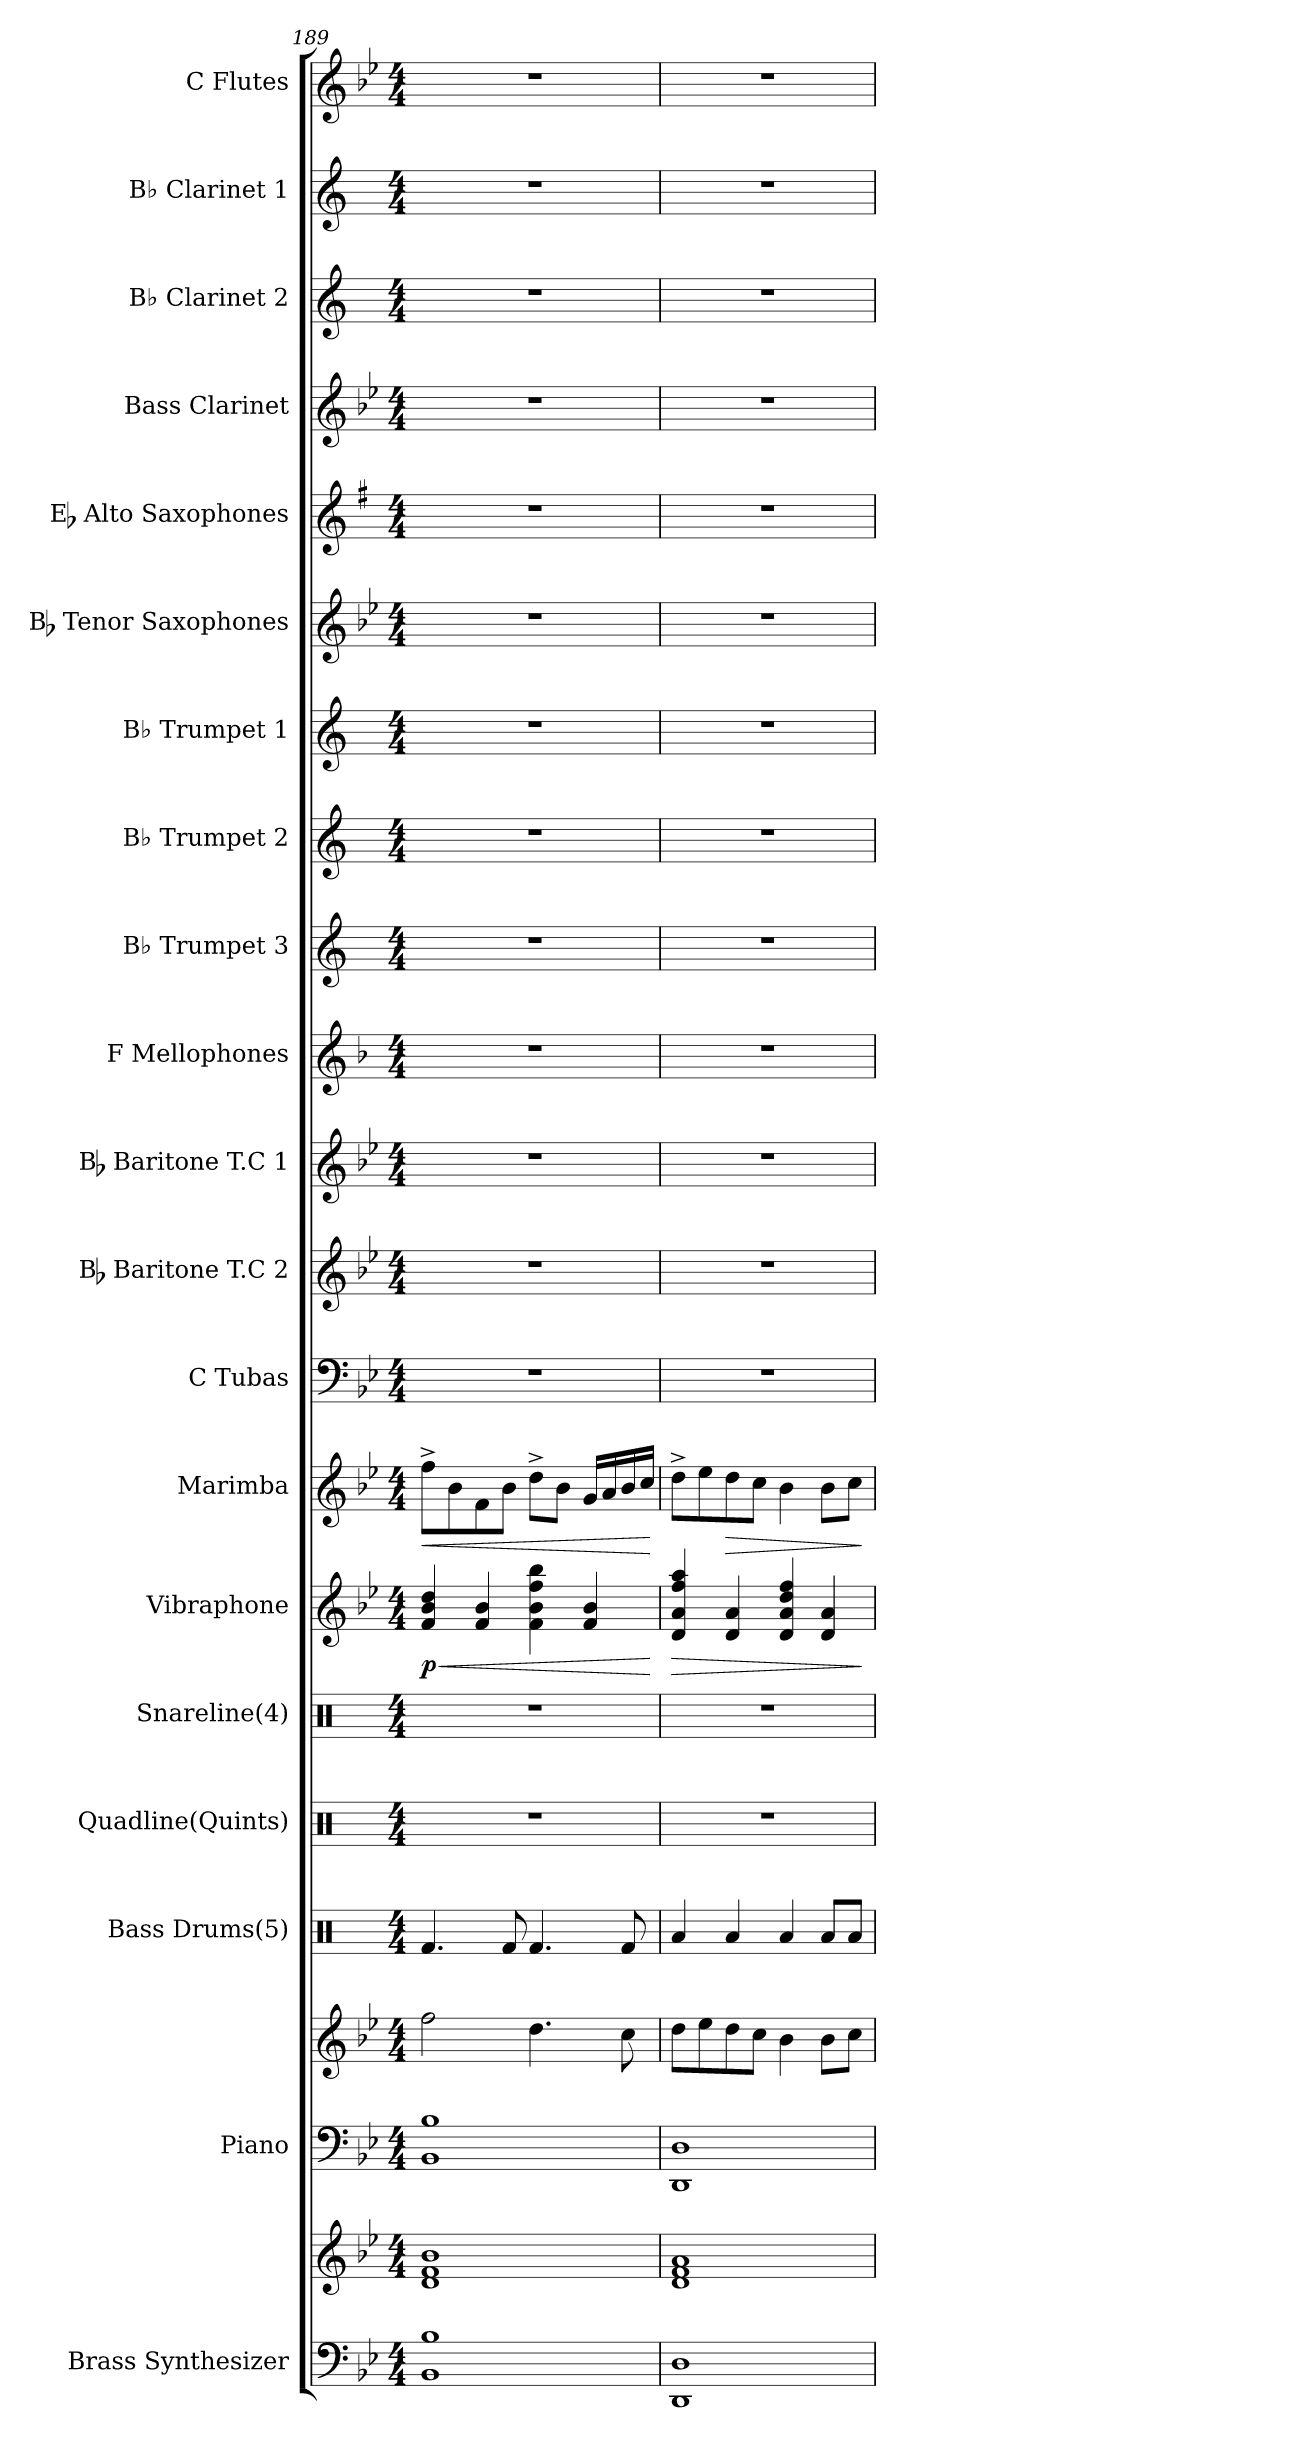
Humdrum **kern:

**kern	**kern	**dynam	**kern	**kern	**dynam	**kern	**dynam	**kern	**kern	**kern	**dynam	**kern	**dynam	**kern	**kern	**kern	**kern	**kern	**kern	**kern	**kern	**kern	**kern	**kern	**kern	**kern
*part20	*part20	*part20	*part19	*part19	*part19	*part18	*part18	*part17	*part16	*part15	*part15	*part14	*part14	*part13	*part12	*part11	*part10	*part9	*part8	*part7	*part6	*part5	*part4	*part3	*part2	*part1
*staff22	*staff21	*staff21/22	*staff20	*staff19	*staff19/20	*staff18	*staff18	*staff17	*staff16	*staff15	*staff15	*staff14	*staff14	*staff13	*staff12	*staff11	*staff10	*staff9	*staff8	*staff7	*staff6	*staff5	*staff4	*staff3	*staff2	*staff1
*I"Brass Synthesizer	*	*	*I"Piano	*	*	*I"Bass Drums(5)	*	*I"Quadline(Quints)	*I"Snareline(4)	*I"Vibraphone	*	*I"Marimba	*	*I"C Tubas	*I"Bb Baritone T.C 2	*I"Bb Baritone T.C 1	*I"F Mellophones	*I"B♭ Trumpet 3	*I"B♭ Trumpet 2	*I"B♭ Trumpet 1	*I"Bb Tenor Saxophones	*I"Eb Alto Saxophones	*I"Bass Clarinet	*I"B♭ Clarinet 2	*I"B♭ Clarinet 1	*I"C Flutes
*I'Synth.	*	*	*I'Pno.	*	*	*I'BD	*	*	*	*	*	*I'Marimba	*	*I'Tubas	*I'Baritone T.C 2	*I'Baritone T.C 1	*I'Mello	*I'B♭ Tpt. 3	*I'B♭ Tpt. 2	*I'B♭ Tpt. 1	*I'Tenor Saxes	*I'Alto Saxes	*I'B. Cl.	*I'B♭ Cl. 2	*I'B♭ Cl. 1	*I'Flutes
!!LO:PB:g=z
*clefF4	*clefG2	*	*clefF4	*clefG2	*	*clefX	*	*clefX	*clefX	*clefG2	*	*clefG2	*	*clefF4	*clefG2	*clefG2	*clefG2	*clefG2	*clefG2	*clefG2	*clefG2	*clefG2	*clefG2	*clefG2	*clefG2	*clefG2
*	*	*	*	*	*	*	*	*	*	*	*	*	*	*	*ITrd8c14	*ITrd8c14	*ITrd4c7	*ITrd1c2	*ITrd1c2	*ITrd1c2	*ITrd8c14	*ITrd5c9	*ITrd8c14	*ITrd1c2	*ITrd1c2	*
*k[b-e-]	*k[b-e-]	*	*k[b-e-]	*k[b-e-]	*	*k[]	*	*k[]	*k[]	*k[b-e-]	*	*k[b-e-]	*	*k[b-e-]	*k[b-e-]	*k[b-e-]	*k[b-e-]	*k[b-e-]	*k[b-e-]	*k[b-e-]	*k[b-e-]	*k[b-e-]	*k[b-e-]	*k[b-e-]	*k[b-e-]	*k[b-e-]
*M4/4	*M4/4	*	*M4/4	*M4/4	*	*M4/4	*	*M4/4	*M4/4	*M4/4	*	*M4/4	*	*M4/4	*M4/4	*M4/4	*M4/4	*M4/4	*M4/4	*M4/4	*M4/4	*M4/4	*M4/4	*M4/4	*M4/4	*M4/4
=189	=189	=189	=189	=189	=189	=189	=189	=189	=189	=189	=189	=189	=189	=189	=189	=189	=189	=189	=189	=189	=189	=189	=189	=189	=189	=189
!	!	!LO:DY:b=2	!	!	!LO:DY:b	!	!LO:DY:b	!	!	!	!LO:HP:b	!	!LO:HP:b	!	!	!	!	!	!	!	!	!	!	!	!	!
!	!	!	!	!	!	!	!	!	!	!	!LO:DY:n=1:b	!	!LO:DY:n=1:b	!	!	!	!	!	!	!	!	!	!	!	!	!
1BB- 1B-	1d 1f 1b-	other-dynamics	1BB- 1B-	2ff\	other-dynamics	4.Rf/	other-dynamics	1r	1r	4f/ 4b-/ 4dd/	< p	8ff^\L	< other-dynamics	1r	1r	1r	1r	1r	1r	1r	1r	1r	1r	1r	1r	1r
.	.	.	.	.	.	.	.	.	.	.	.	8b-\	.	.	.	.	.	.	.	.	.	.	.	.	.	.
.	.	.	.	.	.	.	.	.	.	4f/ 4b-/	.	8f\	.	.	.	.	.	.	.	.	.	.	.	.	.	.
.	.	.	.	.	.	8Rf/	.	.	.	.	.	8b-\J	.	.	.	.	.	.	.	.	.	.	.	.	.	.
.	.	.	.	4.dd\	.	4.Rf/	.	.	.	4f\ 4b-\ 4ff\ 4bb-\	.	8dd^\L	.	.	.	.	.	.	.	.	.	.	.	.	.	.
.	.	.	.	.	.	.	.	.	.	.	.	8b-\J	.	.	.	.	.	.	.	.	.	.	.	.	.	.
.	.	.	.	.	.	.	.	.	.	4f/ 4b-/	.	16g/LL	.	.	.	.	.	.	.	.	.	.	.	.	.	.
.	.	.	.	.	.	.	.	.	.	.	.	16a/	.	.	.	.	.	.	.	.	.	.	.	.	.	.
.	.	.	.	8cc\	.	8Rf/	.	.	.	.	.	16b-/	.	.	.	.	.	.	.	.	.	.	.	.	.	.
.	.	.	.	.	.	.	.	.	.	.	.	16cc/JJ	.	.	.	.	.	.	.	.	.	.	.	.	.	.
.	.	.	.	.	.	.	.	.	.	.	[	.	[	.	.	.	.	.	.	.	.	.	.	.	.	.
=190	=190	=190	=190	=190	=190	=190	=190	=190	=190	=190	=190	=190	=190	=190	=190	=190	=190	=190	=190	=190	=190	=190	=190	=190	=190	=190
!	!	!	!	!	!	!	!	!	!	!	!LO:HP:b	!	!	!	!	!	!	!	!	!	!	!	!	!	!	!
!	!	!	!	!	!	!	!	!	!	!	!LO:DY:n=1:b	!	!LO:DY:b	!	!	!	!	!	!	!	!	!	!	!	!	!
1DD 1D	1d 1f 1a	.	1DD 1D	8dd\L	.	4Ra/	.	1r	1r	4d/ 4a/ 4ff/ 4aa/	> other-dynamics	8dd^\L	other-dynamics	1r	1r	1r	1r	1r	1r	1r	1r	1r	1r	1r	1r	1r
.	.	.	.	8ee-\	.	.	.	.	.	.	.	8ee-\	.	.	.	.	.	.	.	.	.	.	.	.	.	.
!	!	!	!	!	!	!	!	!	!	!	!	!	!LO:HP:b	!	!	!	!	!	!	!	!	!	!	!	!	!
.	.	.	.	8dd\	.	4Ra/	.	.	.	4d/ 4a/	.	8dd\	>	.	.	.	.	.	.	.	.	.	.	.	.	.
.	.	.	.	8cc\J	.	.	.	.	.	.	.	8cc\J	.	.	.	.	.	.	.	.	.	.	.	.	.	.
.	.	.	.	4b-\	.	4Ra/	.	.	.	4d/ 4a/ 4dd/ 4ff/	.	4b-\	.	.	.	.	.	.	.	.	.	.	.	.	.	.
.	.	.	.	8b-\L	.	8Ra/L	.	.	.	4d/ 4a/	.	8b-\L	.	.	.	.	.	.	.	.	.	.	.	.	.	.
.	.	.	.	8cc\J	.	8Ra/J	.	.	.	.	.	8cc\J	.	.	.	.	.	.	.	.	.	.	.	.	.	.
.	.	.	.	.	.	.	.	.	.	.	]	.	]	.	.	.	.	.	.	.	.	.	.	.	.	.
=	=	=	=	=	=	=	=	=	=	=	=	=	=	=	=	=	=	=	=	=	=	=	=	=	=	=
*-	*-	*-	*-	*-	*-	*-	*-	*-	*-	*-	*-	*-	*-	*-	*-	*-	*-	*-	*-	*-	*-	*-	*-	*-	*-	*-
